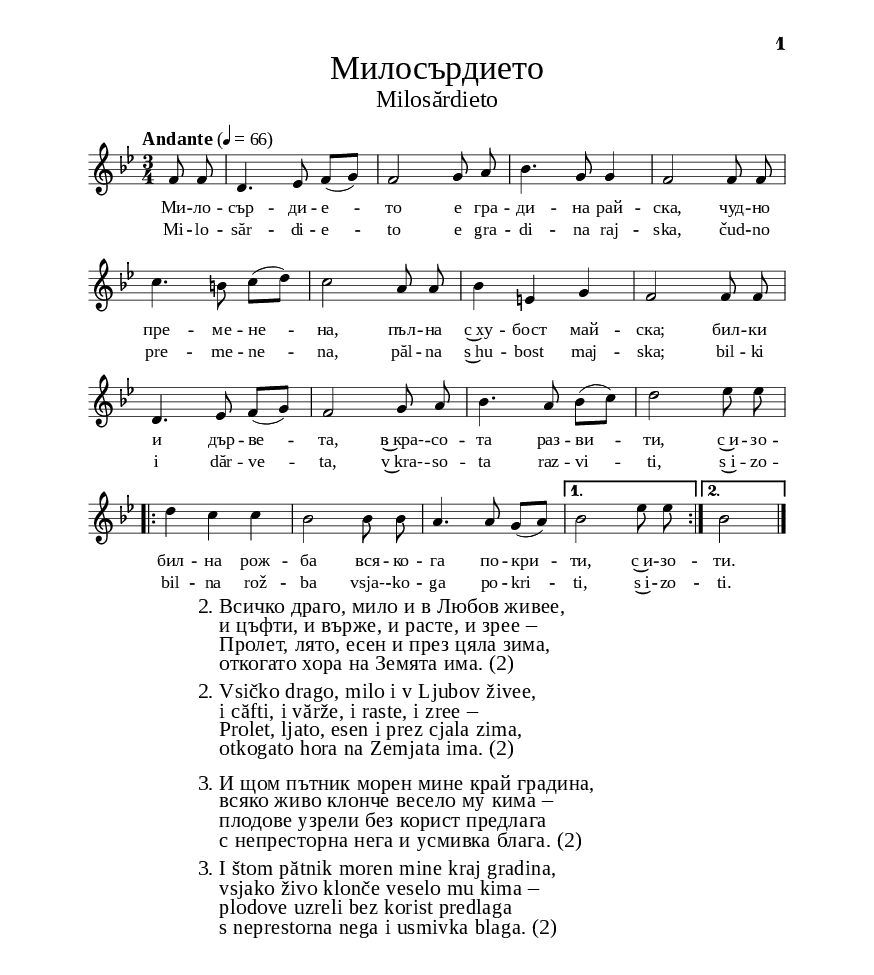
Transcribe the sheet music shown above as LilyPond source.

\version "2.24.2"

% include paper part and global functions
\include "include/globals.ily"

\bookpart {
  \label #'ref038
  \tocItem \markup "Милосърдието – Milosărdieto"
  \include "include/bookpart-paper.ily"
  \score {
    \include "include/score-layout.ily"

    \new Voice \absolute {
      \clef treble
      \key bes \major
      \time 3/4
      \tempoFunc "Andante" 4 "66"
      \autoBeamOff
      \partial 4
      \autoBeamOff
      f'8 f'8 | d'4. es'8 f' ([ g' ]) |  f'2 g'8 a' |  bes'4. g'8 g'4 |  f'2 f'8 f' \break |
      c''4. b'8 c'' ([ d'' ]) |c''2 a'8 a' | bes'4 e' g' | f'2 f'8 f' \break |
      d'4. es'8 f' ([ g' ]) | f'2 g'8 a' | bes'4. a'8 bes' ([ c'' ]) | d''2 es''8 es'' \break
      \repeat volta 2 {d''4 c'' c'' bes'2 bes'8 bes' | a'4. a'8 g' ( [a'] ) |}
      \alternative { { bes'2 es''8 es'' } {  bes'2 \bar "|." \break } }
    }


    \addlyrics {
      Ми -- ло -- сър -- ди -- е -- то е гра -- ди -- на рай --
      ска, чуд -- но пре -- ме -- не -- на, пъл -- на
      с~ху -- бост май -- ска; бил -- ки и дър -- ве --
      та, "в~кра-" -- со -- та раз -- ви -- ти, с~и -- зо
      -- бил -- на рож -- ба вся -- ко -- га по -- кри
      -- ти, с~и -- зо -- ти.
    }

    \addlyrics {
      Mi -- lo -- săr -- di -- e -- to e gra -- di -- na raj --
      ska, čud -- no pre -- me -- ne -- na, păl -- na
      s~hu -- bost maj -- ska; bil -- ki i dăr -- ve --
      ta, "v~kra-" -- so -- ta raz -- vi -- ti, s~i -- zo
      -- bil -- na rož -- ba "vsja-" -- ko -- ga po -- kri
      -- ti, s~i -- zo -- ti.
    }

    \header {
      title = \titleFunc "Милосърдието" "Milosărdieto"
    }

    \midi{}

  } % score



  \markup \fontsize #bgCoupletFontSize {
    \hspace #15
    \override #`(baseline-skip . ,bgCoupletBaselineSkip)
    \column {
      \line {2. Всичко драго, мило и в Любов живее,}

      \line {"   "и цъфти, и върже, и расте, и зрее  –}

      \line {"   "Пролет, лято, есен и през цяла зима,}

      \line {"   "откогато хора на Земята има. (2)}
      \vspace #0.4

      \line {2. Vsičko drago, milo i v Ljubov živee,}

      \line {"   "i căfti, i vărže, i raste, i zree  –}

      \line {"   "Prolet, ljato, esen i prez cjala zima,}

      \line {"   "otkogato hora na Zemjata ima. (2)}
      \line { " " }

      \line {3. И щом пътник морен мине край градина,}

      \line {"   "всяко живо клонче весело му кима –}

      \line {"   "плодове узрели без корист предлага}

      \line {"   "с непресторна нега и усмивка блага. (2)}
      \vspace #0.4
      \line {3. I štom pătnik moren mine kraj gradina,}

      \line {"   "vsjako živo klonče veselo mu kima –}

      \line {"   "plodove uzreli bez korist predlaga}

      \line {"   "s neprestorna nega i usmivka blaga. (2)}


    }


  } % markup

  \pageBreak

  \markup \fontsize #bgCoupletFontSize {
    \hspace #15
    \override #`(baseline-skip . ,bgCoupletBaselineSkip)
    \column {

      \line {4. Бедни и богати, здрави или болни, }

      \line {"   "и по всяко време тука са доволни, }

      \line {"   "че сменяват в Радост грижите, хомота, }

      \line {"   " и с утеха виждат смисъл във живота. (2) }
      \vspace #0.4
      \line {4. Bedni i bogati, zdravi ili bolni, }

      \line {"   "i po vsjako vreme tuka sa dovolni, }

      \line {"   "če smenjavat v Radost grižite, homota, }

      \line {"   " i s uteha viždat smisăl văv života. (2) }
      \line { " " }

      \line {5. Затуй, който дири истинска победа,}

      \line {"   "рай такъв прекрасен нека си отгледа;}

      \line {"   "няма да се свърши щастие за него,}

      \line {"   "ще го благославят и Земя, и Небо. (2)}
      \vspace #0.4
      \line {5. Zatuj, kojto diri istinska pobeda,}

      \line {"   "raj takăv prekrasen neka si otgleda;}

      \line {"   "njama da se svărši štastie za nego,}

      \line {"   "šte go blagoslavjat i Zemja, i Nebo. (2)}
    }


  } % markup


  \markup \empty-two

  % include foreign translation(s) of the song
  \version "2.24.4"

\markup \fill-line { \fontsize #deTitleFontSize "Die Barmherzigkeit" }
\markup \null
\markup \null
\markup \abs-fontsize #10 {
  \fill-line {
  \override #`(baseline-skip . ,deCoupletBaselineSkip)

  \column {

    \line { 1. Die Barmherzigkeit ist ein Paradiesgarten, }

    \line { "   " wunderschön geschmückt, erfüllt von der Maienschönheit;  }

    \line { "   " Kräuter und Bäume in Schönheit entwickelt, }

    \line { "   " mit Früchten reichlich immerdar bedeckt. (2)  }
    \vspace #0.5

    \line { 2. Alles Wertvolle und Holde lebt in Liebe,  }

    \line { "   " blüht, bildet Frucht, gedeiht und reift. }

    \line { "   " Im Frühling, im Sommer, im Herbst }
    \line { "   "  und den ganzen Winter hindurch,  }

    \line { "   " seitdem es Menschen auf der Erde gibt. (2)}
    \vspace #0.5

    \line { 3. Und wenn ein müder Reisender am Garten vorbeikommt, }

    \line { "   " nickt ihm freundlich jedes kleine, lebendige Ästchen zu  }

    \line { "   " und bietet ihm uneigennützig die reifen Früchte }

    \line { "   " mit aufrichtiger Wonne und gütigem Lächeln dar. (2)}
    \vspace #0.5

    \line { 4. Arme und Reiche, Gesunde oder Kranke }

    \line { "   " sind zu jeder Zeit hier zufrieden,  }

    \line { "   " dass sie die Sorgen und das Joch in Freude verwandeln,  }

    \line { "   " getröstet den Sinn des Lebens sehen. (2)}
   \vspace #0.5

    \line { 5. Deshalb sollte jener, der nach dem wahren Sieg sucht, }

    \line { "   " solch ein wunderbares Paradies kultivieren.  }

    \line { "   " Das Glück wird für ihn nicht enden,  }

    \line { "   " Erde und Himmel werden ihn segnen. (2)}

  }
  }
}


} % bookpart
